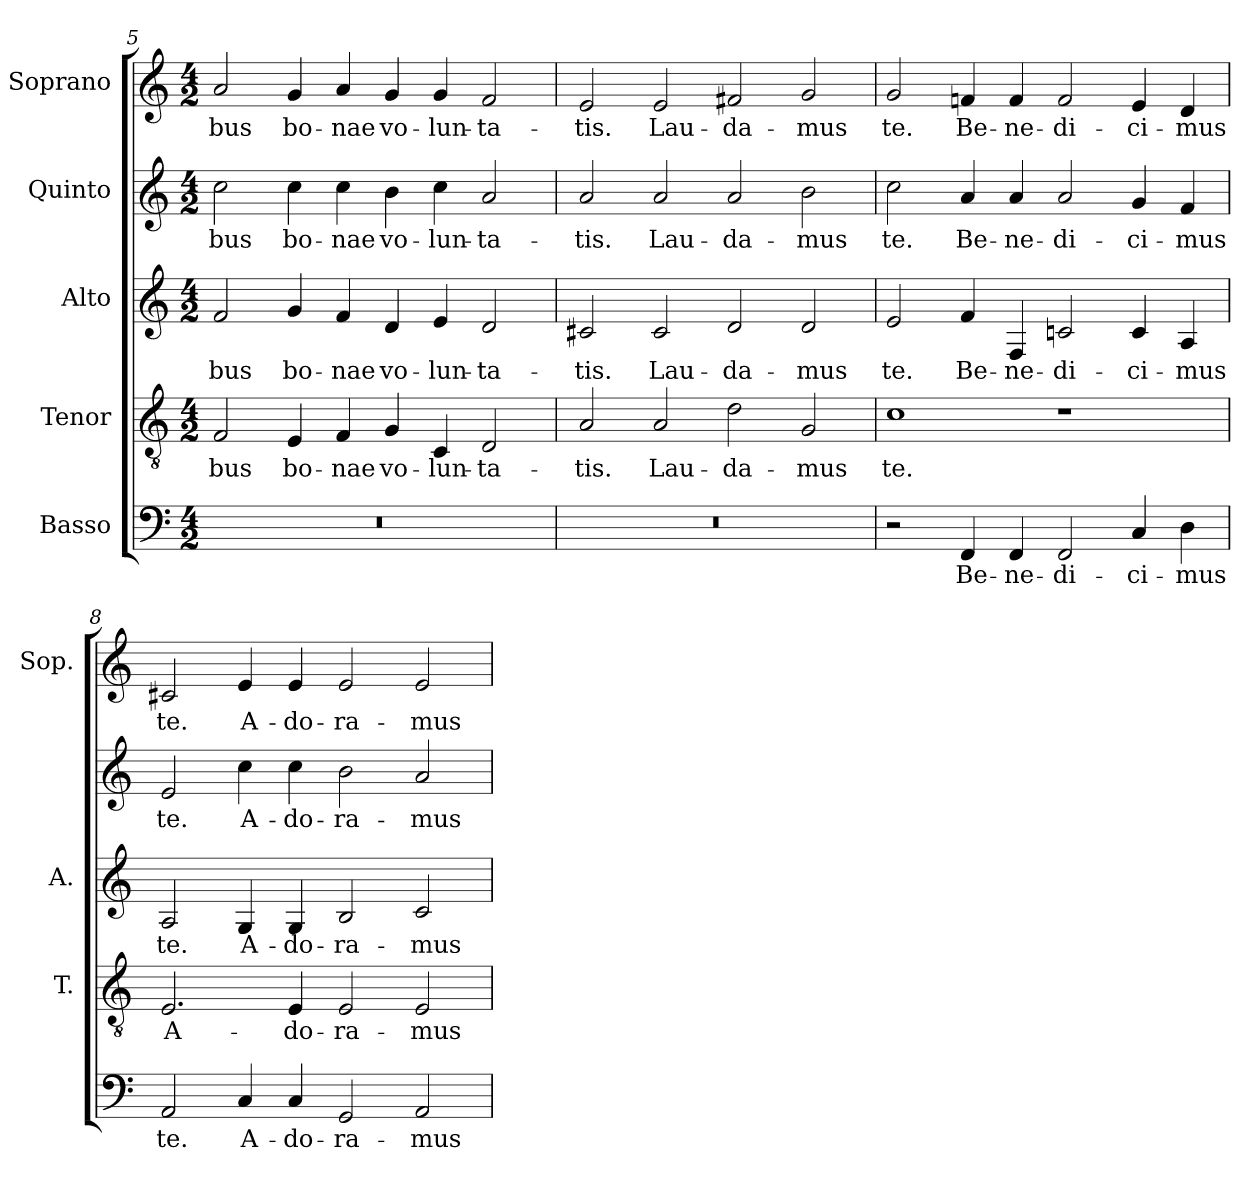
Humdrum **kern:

**kern	**text	**kern	**text	**kern	**text	**kern	**text	**kern	**text
*part5	*part5	*part4	*part4	*part3	*part3	*part2	*part2	*part1	*part1
*staff5	*staff5	*staff4	*staff4	*staff3	*staff3	*staff2	*staff2	*staff1	*staff1
*I"Basso	*	*I"Tenor	*	*I"Alto	*	*I"Quinto	*	*I"Soprano	*
*	*	*I'T.	*	*I'A.	*	*	*	*I'Sop.	*
*clefF4	*	*clefGv2	*	*clefG2	*	*clefG2	*	*clefG2	*
*	*	*ITrd7c12	*	*	*	*	*	*	*
*k[]	*	*k[]	*	*k[]	*	*k[]	*	*k[]	*
*C:	*	*C:	*	*C:	*	*C:	*	*C:	*
*M4/2	*	*M4/2	*	*M4/2	*	*M4/2	*	*M4/2	*
=5	=5	=5	=5	=5	=5	=5	=5	=5	=5
!LO:N:vis=1	!	!	!	!	!	!	!	!	!
!	!	!	!LO:LY:b:color=#000000	!	!	!	!	!	!
!	!	!	!	!	!LO:LY:b:color=#000000	!	!	!	!
!	!	!	!	!	!	!	!LO:LY:b:color=#000000	!	!
!	!	!	!	!	!	!	!	!	!LO:LY:b:color=#000000
0r	.	2FFi/	-bus	2fi/	-bus	2cci\	-bus	2ai/	-bus
!	!	!	!LO:LY:b:color=#000000	!	!	!	!	!	!
!	!	!	!	!	!LO:LY:b:color=#000000	!	!	!	!
!	!	!	!	!	!	!	!LO:LY:b:color=#000000	!	!
!	!	!	!	!	!	!	!	!	!LO:LY:b:color=#000000
.	.	4EEi/	bo-	4gi/	bo-	4cci\	bo-	4gi/	bo-
!	!	!	!LO:LY:b:color=#000000	!	!	!	!	!	!
!	!	!	!	!	!LO:LY:b:color=#000000	!	!	!	!
!	!	!	!	!	!	!	!LO:LY:b:color=#000000	!	!
!	!	!	!	!	!	!	!	!	!LO:LY:b:color=#000000
.	.	4FFi/	-nae	4fi/	-nae	4cci\	-nae	4ai/	-nae
!	!	!	!LO:LY:b:color=#000000	!	!	!	!	!	!
!	!	!	!	!	!LO:LY:b:color=#000000	!	!	!	!
!	!	!	!	!	!	!	!LO:LY:b:color=#000000	!	!
!	!	!	!	!	!	!	!	!	!LO:LY:b:color=#000000
.	.	4GGi/	vo-	4di/	vo-	4bi\	vo-	4gi/	vo-
!	!	!	!LO:LY:b:color=#000000	!	!	!	!	!	!
!	!	!	!	!	!LO:LY:b:color=#000000	!	!	!	!
!	!	!	!	!	!	!	!LO:LY:b:color=#000000	!	!
!	!	!	!	!	!	!	!	!	!LO:LY:b:color=#000000
.	.	4CCi/	-lun-	4ei/	-lun-	4cci\	-lun-	4gi/	-lun-
!	!	!	!LO:LY:b:color=#000000	!	!	!	!	!	!
!	!	!	!	!	!LO:LY:b:color=#000000	!	!	!	!
!	!	!	!	!	!	!	!LO:LY:b:color=#000000	!	!
!	!	!	!	!	!	!	!	!	!LO:LY:b:color=#000000
.	.	2DDi/	-ta-	2di/	-ta-	2ai/	-ta-	2fi/	-ta-
=6	=6	=6	=6	=6	=6	=6	=6	=6	=6
!LO:N:vis=1	!	!	!	!	!	!	!	!	!
!	!	!	!LO:LY:b:color=#000000	!	!	!	!	!	!
!	!	!	!	!	!LO:LY:b:color=#000000	!	!	!	!
!	!	!	!	!	!	!	!LO:LY:b:color=#000000	!	!
!	!	!	!	!	!	!	!	!	!LO:LY:b:color=#000000
0r	.	2AAi/	-tis.	2c#Xi/	-tis.	2ai/	-tis.	2ei/	-tis.
!	!	!	!LO:LY:b:color=#000000	!	!	!	!	!	!
!	!	!	!	!	!LO:LY:b:color=#000000	!	!	!	!
!	!	!	!	!	!	!	!LO:LY:b:color=#000000	!	!
!	!	!	!	!	!	!	!	!	!LO:LY:b:color=#000000
.	.	2AAi/	Lau-	2c#i/	Lau-	2ai/	Lau-	2ei/	Lau-
!	!	!	!LO:LY:b:color=#000000	!	!	!	!	!	!
!	!	!	!	!	!LO:LY:b:color=#000000	!	!	!	!
!	!	!	!	!	!	!	!LO:LY:b:color=#000000	!	!
!	!	!	!	!	!	!	!	!	!LO:LY:b:color=#000000
.	.	2Di\	-da-	2di/	-da-	2ai/	-da-	2f#Xi/	-da-
!	!	!	!LO:LY:b:color=#000000	!	!	!	!	!	!
!	!	!	!	!	!LO:LY:b:color=#000000	!	!	!	!
!	!	!	!	!	!	!	!LO:LY:b:color=#000000	!	!
!	!	!	!	!	!	!	!	!	!LO:LY:b:color=#000000
.	.	2GGi/	-mus	2di/	-mus	2bi\	-mus	2gi/	-mus
!!LO:LB:g=z
=7	=7	=7	=7	=7	=7	=7	=7	=7	=7
!	!	!	!LO:LY:b:color=#000000	!	!	!	!	!	!
!	!	!	!	!	!LO:LY:b:color=#000000	!	!	!	!
!	!	!	!	!	!	!	!LO:LY:b:color=#000000	!	!
!	!	!	!	!	!	!	!	!	!LO:LY:b:color=#000000
2r	.	1Ci	te.	2ei/	te.	2cci\	te.	2gi/	te.
!	!LO:LY:b:color=#000000	!	!	!	!	!	!	!	!
!	!	!	!	!	!LO:LY:b:color=#000000	!	!	!	!
!	!	!	!	!	!	!	!LO:LY:b:color=#000000	!	!
!	!	!	!	!	!	!	!	!	!LO:LY:b:color=#000000
4FFi/	Be-	.	.	4fi/	Be-	4ai/	Be-	4fni/	Be-
!	!LO:LY:b:color=#000000	!	!	!	!	!	!	!	!
!	!	!	!	!	!LO:LY:b:color=#000000	!	!	!	!
!	!	!	!	!	!	!	!LO:LY:b:color=#000000	!	!
!	!	!	!	!	!	!	!	!	!LO:LY:b:color=#000000
4FFi/	-ne-	.	.	4Fi/	-ne-	4ai/	-ne-	4fi/	-ne-
!	!LO:LY:b:color=#000000	!	!	!	!	!	!	!	!
!	!	!	!	!	!LO:LY:b:color=#000000	!	!	!	!
!	!	!	!	!	!	!	!LO:LY:b:color=#000000	!	!
!	!	!	!	!	!	!	!	!	!LO:LY:b:color=#000000
2FFi/	-di-	1r	.	2cni/	-di-	2ai/	-di-	2fi/	-di-
!	!LO:LY:b:color=#000000	!	!	!	!	!	!	!	!
!	!	!	!	!	!LO:LY:b:color=#000000	!	!	!	!
!	!	!	!	!	!	!	!LO:LY:b:color=#000000	!	!
!	!	!	!	!	!	!	!	!	!LO:LY:b:color=#000000
4Ci/	-ci-	.	.	4ci/	-ci-	4gi/	-ci-	4ei/	-ci-
!	!LO:LY:b:color=#000000	!	!	!	!	!	!	!	!
!	!	!	!	!	!LO:LY:b:color=#000000	!	!	!	!
!	!	!	!	!	!	!	!LO:LY:b:color=#000000	!	!
!	!	!	!	!	!	!	!	!	!LO:LY:b:color=#000000
4Di\	-mus	.	.	4Ai/	-mus	4fi/	-mus	4di/	-mus
=8	=8	=8	=8	=8	=8	=8	=8	=8	=8
!	!LO:LY:b:color=#000000	!	!	!	!	!	!	!	!
!	!	!	!LO:LY:b:color=#000000	!	!	!	!	!	!
!	!	!	!	!	!LO:LY:b:color=#000000	!	!	!	!
!	!	!	!	!	!	!	!LO:LY:b:color=#000000	!	!
!	!	!	!	!	!	!	!	!	!LO:LY:b:color=#000000
2AAi/	te.	2.EEi/	A-	2Ai/	te.	2ei/	te.	2c#Xi/	te.
!	!LO:LY:b:color=#000000	!	!	!	!	!	!	!	!
!	!	!	!	!	!LO:LY:b:color=#000000	!	!	!	!
!	!	!	!	!	!	!	!LO:LY:b:color=#000000	!	!
!	!	!	!	!	!	!	!	!	!LO:LY:b:color=#000000
4Ci/	A-	.	.	4Gi/	A-	4cci\	A-	4ei/	A-
!	!LO:LY:b:color=#000000	!	!	!	!	!	!	!	!
!	!	!	!LO:LY:b:color=#000000	!	!	!	!	!	!
!	!	!	!	!	!LO:LY:b:color=#000000	!	!	!	!
!	!	!	!	!	!	!	!LO:LY:b:color=#000000	!	!
!	!	!	!	!	!	!	!	!	!LO:LY:b:color=#000000
4Ci/	-do-	4EEi/	-do-	4Gi/	-do-	4cci\	-do-	4ei/	-do-
!	!LO:LY:b:color=#000000	!	!	!	!	!	!	!	!
!	!	!	!LO:LY:b:color=#000000	!	!	!	!	!	!
!	!	!	!	!	!LO:LY:b:color=#000000	!	!	!	!
!	!	!	!	!	!	!	!LO:LY:b:color=#000000	!	!
!	!	!	!	!	!	!	!	!	!LO:LY:b:color=#000000
2GGi/	-ra-	2EEi/	-ra-	2Bi/	-ra-	2bi\	-ra-	2ei/	-ra-
!	!LO:LY:b:color=#000000	!	!	!	!	!	!	!	!
!	!	!	!LO:LY:b:color=#000000	!	!	!	!	!	!
!	!	!	!	!	!LO:LY:b:color=#000000	!	!	!	!
!	!	!	!	!	!	!	!LO:LY:b:color=#000000	!	!
!	!	!	!	!	!	!	!	!	!LO:LY:b:color=#000000
2AAi/	-mus	2EEi/	-mus	2ci/	-mus	2ai/	-mus	2ei/	-mus
=	=	=	=	=	=	=	=	=	=
*-	*-	*-	*-	*-	*-	*-	*-	*-	*-
